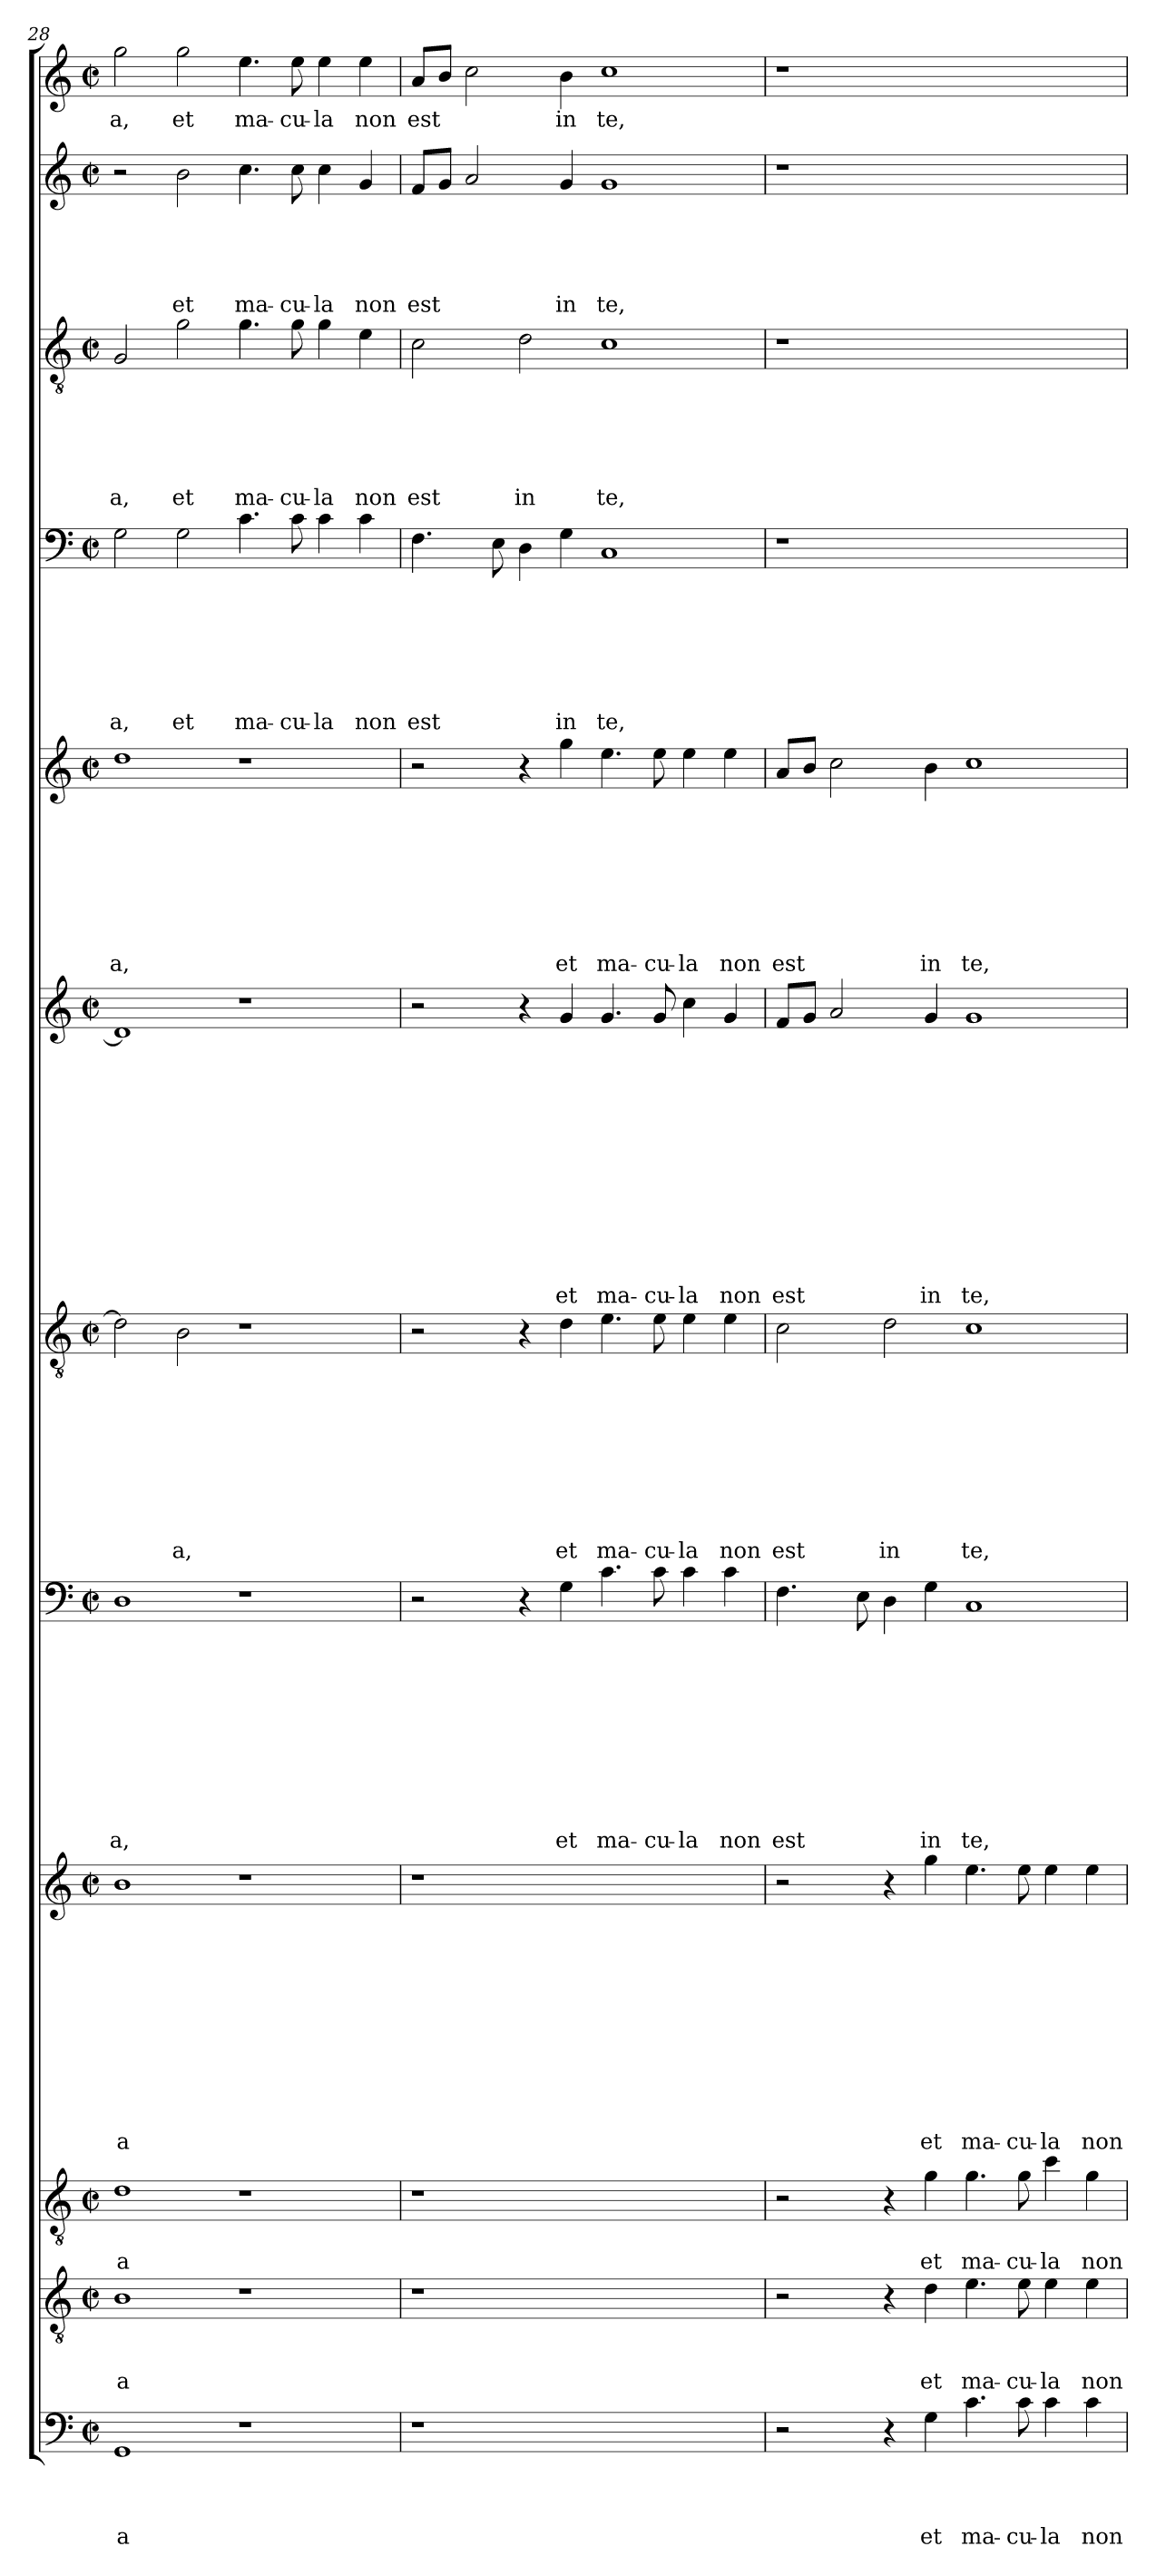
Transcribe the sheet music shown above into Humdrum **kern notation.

**kern	**text	**text	**text	**text	**kern	**text	**text	**text	**kern	**text	**text	**kern	**text	**text	**text	**text	**text	**text	**text	**text	**text	**text	**text	**kern	**text	**text	**text	**text	**text	**text	**text	**text	**text	**text	**kern	**text	**text	**text	**text	**text	**text	**text	**text	**text	**kern	**text	**text	**text	**text	**text	**text	**text	**text	**text	**text	**text	**text	**kern	**text	**text	**text	**text	**text	**text	**text	**text	**kern	**text	**text	**text	**text	**text	**text	**text	**kern	**text	**text	**text	**text	**text	**text	**kern	**text	**text	**text	**text	**text	**kern	**text
*part12	*part12	*part12	*part12	*part12	*part11	*part11	*part11	*part11	*part10	*part10	*part10	*part9	*part9	*part9	*part9	*part9	*part9	*part9	*part9	*part9	*part9	*part9	*part9	*part8	*part8	*part8	*part8	*part8	*part8	*part8	*part8	*part8	*part8	*part8	*part7	*part7	*part7	*part7	*part7	*part7	*part7	*part7	*part7	*part7	*part6	*part6	*part6	*part6	*part6	*part6	*part6	*part6	*part6	*part6	*part6	*part6	*part6	*part5	*part5	*part5	*part5	*part5	*part5	*part5	*part5	*part5	*part4	*part4	*part4	*part4	*part4	*part4	*part4	*part4	*part3	*part3	*part3	*part3	*part3	*part3	*part3	*part2	*part2	*part2	*part2	*part2	*part2	*part1	*part1
*staff12	*staff12	*staff12	*staff12	*staff12	*staff11	*staff11	*staff11	*staff11	*staff10	*staff10	*staff10	*staff9	*staff9	*staff9	*staff9	*staff9	*staff9	*staff9	*staff9	*staff9	*staff9	*staff9	*staff9	*staff8	*staff8	*staff8	*staff8	*staff8	*staff8	*staff8	*staff8	*staff8	*staff8	*staff8	*staff7	*staff7	*staff7	*staff7	*staff7	*staff7	*staff7	*staff7	*staff7	*staff7	*staff6	*staff6	*staff6	*staff6	*staff6	*staff6	*staff6	*staff6	*staff6	*staff6	*staff6	*staff6	*staff6	*staff5	*staff5	*staff5	*staff5	*staff5	*staff5	*staff5	*staff5	*staff5	*staff4	*staff4	*staff4	*staff4	*staff4	*staff4	*staff4	*staff4	*staff3	*staff3	*staff3	*staff3	*staff3	*staff3	*staff3	*staff2	*staff2	*staff2	*staff2	*staff2	*staff2	*staff1	*staff1
*clefF4	*	*	*	*	*clefGv2	*	*	*	*clefGv2	*	*	*clefG2	*	*	*	*	*	*	*	*	*	*	*	*clefF4	*	*	*	*	*	*	*	*	*	*	*clefGv2	*	*	*	*	*	*	*	*	*	*clefG2	*	*	*	*	*	*	*	*	*	*	*	*	*clefG2	*	*	*	*	*	*	*	*	*clefF4	*	*	*	*	*	*	*	*clefGv2	*	*	*	*	*	*	*clefG2	*	*	*	*	*	*clefG2	*
*k[]	*	*	*	*	*k[]	*	*	*	*k[]	*	*	*k[]	*	*	*	*	*	*	*	*	*	*	*	*k[]	*	*	*	*	*	*	*	*	*	*	*k[]	*	*	*	*	*	*	*	*	*	*k[]	*	*	*	*	*	*	*	*	*	*	*	*	*k[]	*	*	*	*	*	*	*	*	*k[]	*	*	*	*	*	*	*	*k[]	*	*	*	*	*	*	*k[]	*	*	*	*	*	*k[]	*
*C:	*	*	*	*	*C:	*	*	*	*C:	*	*	*C:	*	*	*	*	*	*	*	*	*	*	*	*C:	*	*	*	*	*	*	*	*	*	*	*C:	*	*	*	*	*	*	*	*	*	*C:	*	*	*	*	*	*	*	*	*	*	*	*	*C:	*	*	*	*	*	*	*	*	*C:	*	*	*	*	*	*	*	*C:	*	*	*	*	*	*	*C:	*	*	*	*	*	*C:	*
*M2/2	*	*	*	*	*M2/2	*	*	*	*M2/2	*	*	*M2/2	*	*	*	*	*	*	*	*	*	*	*	*M2/2	*	*	*	*	*	*	*	*	*	*	*M2/2	*	*	*	*	*	*	*	*	*	*M2/2	*	*	*	*	*	*	*	*	*	*	*	*	*M2/2	*	*	*	*	*	*	*	*	*M2/2	*	*	*	*	*	*	*	*M2/2	*	*	*	*	*	*	*M2/2	*	*	*	*	*	*M2/2	*
*met(c|)	*	*	*	*	*met(c|)	*	*	*	*met(c|)	*	*	*met(c|)	*	*	*	*	*	*	*	*	*	*	*	*met(c|)	*	*	*	*	*	*	*	*	*	*	*met(c|)	*	*	*	*	*	*	*	*	*	*met(c|)	*	*	*	*	*	*	*	*	*	*	*	*	*met(c|)	*	*	*	*	*	*	*	*	*met(c|)	*	*	*	*	*	*	*	*met(c|)	*	*	*	*	*	*	*met(c|)	*	*	*	*	*	*met(c|)	*
=28	=28	=28	=28	=28	=28	=28	=28	=28	=28	=28	=28	=28	=28	=28	=28	=28	=28	=28	=28	=28	=28	=28	=28	=28	=28	=28	=28	=28	=28	=28	=28	=28	=28	=28	=28	=28	=28	=28	=28	=28	=28	=28	=28	=28	=28	=28	=28	=28	=28	=28	=28	=28	=28	=28	=28	=28	=28	=28	=28	=28	=28	=28	=28	=28	=28	=28	=28	=28	=28	=28	=28	=28	=28	=28	=28	=28	=28	=28	=28	=28	=28	=28	=28	=28	=28	=28	=28	=28	=28
!	!	!	!	!LO:LY:b	!	!	!	!LO:LY:b	!	!	!LO:LY:b	!	!	!	!	!	!	!	!	!	!	!	!LO:LY:b	!	!	!	!	!	!	!	!	!	!	!LO:LY:b	!	!	!	!	!	!	!	!	!	!	!	!	!	!	!	!	!	!	!	!	!	!	!	!	!	!	!	!	!	!	!	!LO:LY:b	!	!	!	!	!	!	!	!LO:LY:b	!	!	!	!	!	!	!LO:LY:b	!	!	!	!	!	!	!	!LO:LY:b
1GG	.	.	.	-a	1B	.	.	-a	1d	.	-a	1b	.	.	.	.	.	.	.	.	.	.	-a	1D	.	.	.	.	.	.	.	.	.	-a,	2d\]	.	.	.	.	.	.	.	.	.	1d]	.	.	.	.	.	.	.	.	.	.	.	.	1dd	.	.	.	.	.	.	.	-a,	2G\	.	.	.	.	.	.	-a,	2G/	.	.	.	.	.	-a,	2r	.	.	.	.	.	2gg\	-a,
!	!	!	!	!	!	!	!	!	!	!	!	!	!	!	!	!	!	!	!	!	!	!	!	!	!	!	!	!	!	!	!	!	!	!	!	!	!	!	!	!	!	!	!	!LO:LY:b	!	!	!	!	!	!	!	!	!	!	!	!	!	!	!	!	!	!	!	!	!	!	!	!	!	!	!	!	!	!LO:LY:b	!	!	!	!	!	!	!LO:LY:b	!	!	!	!	!	!LO:LY:b	!	!LO:LY:b
.	.	.	.	.	.	.	.	.	.	.	.	.	.	.	.	.	.	.	.	.	.	.	.	.	.	.	.	.	.	.	.	.	.	.	2B\	.	.	.	.	.	.	.	.	-a,	.	.	.	.	.	.	.	.	.	.	.	.	.	.	.	.	.	.	.	.	.	.	2G\	.	.	.	.	.	.	et	2g\	.	.	.	.	.	et	2b\	.	.	.	.	et	2gg\	et
!	!	!	!	!	!	!	!	!	!	!	!	!	!	!	!	!	!	!	!	!	!	!	!	!	!	!	!	!	!	!	!	!	!	!	!	!	!	!	!	!	!	!	!	!	!	!	!	!	!	!	!	!	!	!	!	!	!	!	!	!	!	!	!	!	!	!	!	!	!	!	!	!	!	!LO:LY:b	!	!	!	!	!	!	!LO:LY:b	!	!	!	!	!	!LO:LY:b	!	!LO:LY:b
1r	.	.	.	.	1r	.	.	.	1r	.	.	1r	.	.	.	.	.	.	.	.	.	.	.	1r	.	.	.	.	.	.	.	.	.	.	1r	.	.	.	.	.	.	.	.	.	1r	.	.	.	.	.	.	.	.	.	.	.	.	1r	.	.	.	.	.	.	.	.	4.c\	.	.	.	.	.	.	ma-	4.g\	.	.	.	.	.	ma-	4.cc\	.	.	.	.	ma-	4.ee\	ma-
!	!	!	!	!	!	!	!	!	!	!	!	!	!	!	!	!	!	!	!	!	!	!	!	!	!	!	!	!	!	!	!	!	!	!	!	!	!	!	!	!	!	!	!	!	!	!	!	!	!	!	!	!	!	!	!	!	!	!	!	!	!	!	!	!	!	!	!	!	!	!	!	!	!	!LO:LY:b	!	!	!	!	!	!	!LO:LY:b	!	!	!	!	!	!LO:LY:b	!	!LO:LY:b
.	.	.	.	.	.	.	.	.	.	.	.	.	.	.	.	.	.	.	.	.	.	.	.	.	.	.	.	.	.	.	.	.	.	.	.	.	.	.	.	.	.	.	.	.	.	.	.	.	.	.	.	.	.	.	.	.	.	.	.	.	.	.	.	.	.	.	8c\	.	.	.	.	.	.	-cu-	8g\	.	.	.	.	.	-cu-	8cc\	.	.	.	.	-cu-	8ee\	-cu-
!	!	!	!	!	!	!	!	!	!	!	!	!	!	!	!	!	!	!	!	!	!	!	!	!	!	!	!	!	!	!	!	!	!	!	!	!	!	!	!	!	!	!	!	!	!	!	!	!	!	!	!	!	!	!	!	!	!	!	!	!	!	!	!	!	!	!	!	!	!	!	!	!	!	!LO:LY:b	!	!	!	!	!	!	!LO:LY:b	!	!	!	!	!	!LO:LY:b	!	!LO:LY:b
.	.	.	.	.	.	.	.	.	.	.	.	.	.	.	.	.	.	.	.	.	.	.	.	.	.	.	.	.	.	.	.	.	.	.	.	.	.	.	.	.	.	.	.	.	.	.	.	.	.	.	.	.	.	.	.	.	.	.	.	.	.	.	.	.	.	.	4c\	.	.	.	.	.	.	-la	4g\	.	.	.	.	.	-la	4cc\	.	.	.	.	-la	4ee\	-la
!	!	!	!	!	!	!	!	!	!	!	!	!	!	!	!	!	!	!	!	!	!	!	!	!	!	!	!	!	!	!	!	!	!	!	!	!	!	!	!	!	!	!	!	!	!	!	!	!	!	!	!	!	!	!	!	!	!	!	!	!	!	!	!	!	!	!	!	!	!	!	!	!	!	!LO:LY:b	!	!	!	!	!	!	!LO:LY:b	!	!	!	!	!	!LO:LY:b	!	!LO:LY:b
.	.	.	.	.	.	.	.	.	.	.	.	.	.	.	.	.	.	.	.	.	.	.	.	.	.	.	.	.	.	.	.	.	.	.	.	.	.	.	.	.	.	.	.	.	.	.	.	.	.	.	.	.	.	.	.	.	.	.	.	.	.	.	.	.	.	.	4c\	.	.	.	.	.	.	non	4e\	.	.	.	.	.	non	4g/	.	.	.	.	non	4ee\	non
=29	=29	=29	=29	=29	=29	=29	=29	=29	=29	=29	=29	=29	=29	=29	=29	=29	=29	=29	=29	=29	=29	=29	=29	=29	=29	=29	=29	=29	=29	=29	=29	=29	=29	=29	=29	=29	=29	=29	=29	=29	=29	=29	=29	=29	=29	=29	=29	=29	=29	=29	=29	=29	=29	=29	=29	=29	=29	=29	=29	=29	=29	=29	=29	=29	=29	=29	=29	=29	=29	=29	=29	=29	=29	=29	=29	=29	=29	=29	=29	=29	=29	=29	=29	=29	=29	=29	=29	=29	=29
!	!	!	!	!	!	!	!	!	!	!	!	!	!	!	!	!	!	!	!	!	!	!	!	!	!	!	!	!	!	!	!	!	!	!	!	!	!	!	!	!	!	!	!	!	!	!	!	!	!	!	!	!	!	!	!	!	!	!	!	!	!	!	!	!	!	!	!	!	!	!	!	!	!	!LO:LY:b	!	!	!	!	!	!	!LO:LY:b	!	!	!	!	!	!LO:LY:b	!	!LO:LY:b
1r	.	.	.	.	1r	.	.	.	1r	.	.	1r	.	.	.	.	.	.	.	.	.	.	.	2r	.	.	.	.	.	.	.	.	.	.	2r	.	.	.	.	.	.	.	.	.	2r	.	.	.	.	.	.	.	.	.	.	.	.	2r	.	.	.	.	.	.	.	.	4.F\	.	.	.	.	.	.	est	2c\	.	.	.	.	.	est	8f/L	.	.	.	.	est	8a/L	est
.	.	.	.	.	.	.	.	.	.	.	.	.	.	.	.	.	.	.	.	.	.	.	.	.	.	.	.	.	.	.	.	.	.	.	.	.	.	.	.	.	.	.	.	.	.	.	.	.	.	.	.	.	.	.	.	.	.	.	.	.	.	.	.	.	.	.	.	.	.	.	.	.	.	.	.	.	.	.	.	.	.	8g/J	.	.	.	.	.	8b/J	.
.	.	.	.	.	.	.	.	.	.	.	.	.	.	.	.	.	.	.	.	.	.	.	.	.	.	.	.	.	.	.	.	.	.	.	.	.	.	.	.	.	.	.	.	.	.	.	.	.	.	.	.	.	.	.	.	.	.	.	.	.	.	.	.	.	.	.	.	.	.	.	.	.	.	.	.	.	.	.	.	.	.	2a/	.	.	.	.	.	2cc\	.
.	.	.	.	.	.	.	.	.	.	.	.	.	.	.	.	.	.	.	.	.	.	.	.	.	.	.	.	.	.	.	.	.	.	.	.	.	.	.	.	.	.	.	.	.	.	.	.	.	.	.	.	.	.	.	.	.	.	.	.	.	.	.	.	.	.	.	8E\	.	.	.	.	.	.	.	.	.	.	.	.	.	.	.	.	.	.	.	.	.	.
!	!	!	!	!	!	!	!	!	!	!	!	!	!	!	!	!	!	!	!	!	!	!	!	!	!	!	!	!	!	!	!	!	!	!	!	!	!	!	!	!	!	!	!	!	!	!	!	!	!	!	!	!	!	!	!	!	!	!	!	!	!	!	!	!	!	!	!	!	!	!	!	!	!	!	!	!	!	!	!	!	!LO:LY:b	!	!	!	!	!	!	!	!
.	.	.	.	.	.	.	.	.	.	.	.	.	.	.	.	.	.	.	.	.	.	.	.	4r	.	.	.	.	.	.	.	.	.	.	4r	.	.	.	.	.	.	.	.	.	4r	.	.	.	.	.	.	.	.	.	.	.	.	4r	.	.	.	.	.	.	.	.	4D\	.	.	.	.	.	.	.	2d\	.	.	.	.	.	in	.	.	.	.	.	.	.	.
!	!	!	!	!	!	!	!	!	!	!	!	!	!	!	!	!	!	!	!	!	!	!	!	!	!	!	!	!	!	!	!	!	!	!LO:LY:b	!	!	!	!	!	!	!	!	!	!LO:LY:b	!	!	!	!	!	!	!	!	!	!	!	!	!LO:LY:b	!	!	!	!	!	!	!	!	!LO:LY:b	!	!	!	!	!	!	!	!LO:LY:b	!	!	!	!	!	!	!	!	!	!	!	!	!LO:LY:b	!	!LO:LY:b
.	.	.	.	.	.	.	.	.	.	.	.	.	.	.	.	.	.	.	.	.	.	.	.	4G\	.	.	.	.	.	.	.	.	.	et	4d\	.	.	.	.	.	.	.	.	et	4g/	.	.	.	.	.	.	.	.	.	.	.	et	4gg\	.	.	.	.	.	.	.	et	4G\	.	.	.	.	.	.	in	.	.	.	.	.	.	.	4g/	.	.	.	.	in	4b\	in
!	!	!	!	!	!	!	!	!	!	!	!	!	!	!	!	!	!	!	!	!	!	!	!	!	!	!	!	!	!	!	!	!	!	!LO:LY:b	!	!	!	!	!	!	!	!	!	!LO:LY:b	!	!	!	!	!	!	!	!	!	!	!	!	!LO:LY:b	!	!	!	!	!	!	!	!	!LO:LY:b	!	!	!	!	!	!	!	!LO:LY:b	!	!	!	!	!	!	!LO:LY:b	!	!	!	!	!	!LO:LY:b	!	!LO:LY:b
1ryy	.	.	.	.	1ryy	.	.	.	1ryy	.	.	1ryy	.	.	.	.	.	.	.	.	.	.	.	4.c\	.	.	.	.	.	.	.	.	.	ma-	4.e\	.	.	.	.	.	.	.	.	ma-	4.g/	.	.	.	.	.	.	.	.	.	.	.	ma-	4.ee\	.	.	.	.	.	.	.	ma-	1C	.	.	.	.	.	.	te,	1c	.	.	.	.	.	te,	1g	.	.	.	.	te,	1cc	te,
!	!	!	!	!	!	!	!	!	!	!	!	!	!	!	!	!	!	!	!	!	!	!	!	!	!	!	!	!	!	!	!	!	!	!LO:LY:b	!	!	!	!	!	!	!	!	!	!LO:LY:b	!	!	!	!	!	!	!	!	!	!	!	!	!LO:LY:b	!	!	!	!	!	!	!	!	!LO:LY:b	!	!	!	!	!	!	!	!	!	!	!	!	!	!	!	!	!	!	!	!	!	!	!
.	.	.	.	.	.	.	.	.	.	.	.	.	.	.	.	.	.	.	.	.	.	.	.	8c\	.	.	.	.	.	.	.	.	.	-cu-	8e\	.	.	.	.	.	.	.	.	-cu-	8g/	.	.	.	.	.	.	.	.	.	.	.	-cu-	8ee\	.	.	.	.	.	.	.	-cu-	.	.	.	.	.	.	.	.	.	.	.	.	.	.	.	.	.	.	.	.	.	.	.
!	!	!	!	!	!	!	!	!	!	!	!	!	!	!	!	!	!	!	!	!	!	!	!	!	!	!	!	!	!	!	!	!	!	!LO:LY:b	!	!	!	!	!	!	!	!	!	!LO:LY:b	!	!	!	!	!	!	!	!	!	!	!	!	!LO:LY:b	!	!	!	!	!	!	!	!	!LO:LY:b	!	!	!	!	!	!	!	!	!	!	!	!	!	!	!	!	!	!	!	!	!	!	!
.	.	.	.	.	.	.	.	.	.	.	.	.	.	.	.	.	.	.	.	.	.	.	.	4c\	.	.	.	.	.	.	.	.	.	-la	4e\	.	.	.	.	.	.	.	.	-la	4cc\	.	.	.	.	.	.	.	.	.	.	.	-la	4ee\	.	.	.	.	.	.	.	-la	.	.	.	.	.	.	.	.	.	.	.	.	.	.	.	.	.	.	.	.	.	.	.
!	!	!	!	!	!	!	!	!	!	!	!	!	!	!	!	!	!	!	!	!	!	!	!	!	!	!	!	!	!	!	!	!	!	!LO:LY:b	!	!	!	!	!	!	!	!	!	!LO:LY:b	!	!	!	!	!	!	!	!	!	!	!	!	!LO:LY:b	!	!	!	!	!	!	!	!	!LO:LY:b	!	!	!	!	!	!	!	!	!	!	!	!	!	!	!	!	!	!	!	!	!	!	!
.	.	.	.	.	.	.	.	.	.	.	.	.	.	.	.	.	.	.	.	.	.	.	.	4c\	.	.	.	.	.	.	.	.	.	non	4e\	.	.	.	.	.	.	.	.	non	4g/	.	.	.	.	.	.	.	.	.	.	.	non	4ee\	.	.	.	.	.	.	.	non	.	.	.	.	.	.	.	.	.	.	.	.	.	.	.	.	.	.	.	.	.	.	.
=30	=30	=30	=30	=30	=30	=30	=30	=30	=30	=30	=30	=30	=30	=30	=30	=30	=30	=30	=30	=30	=30	=30	=30	=30	=30	=30	=30	=30	=30	=30	=30	=30	=30	=30	=30	=30	=30	=30	=30	=30	=30	=30	=30	=30	=30	=30	=30	=30	=30	=30	=30	=30	=30	=30	=30	=30	=30	=30	=30	=30	=30	=30	=30	=30	=30	=30	=30	=30	=30	=30	=30	=30	=30	=30	=30	=30	=30	=30	=30	=30	=30	=30	=30	=30	=30	=30	=30	=30	=30
!	!	!	!	!	!	!	!	!	!	!	!	!	!	!	!	!	!	!	!	!	!	!	!	!	!	!	!	!	!	!	!	!	!	!LO:LY:b	!	!	!	!	!	!	!	!	!	!LO:LY:b	!	!	!	!	!	!	!	!	!	!	!	!	!LO:LY:b	!	!	!	!	!	!	!	!	!LO:LY:b	!	!	!	!	!	!	!	!	!	!	!	!	!	!	!	!	!	!	!	!	!	!	!
2r	.	.	.	.	2r	.	.	.	2r	.	.	2r	.	.	.	.	.	.	.	.	.	.	.	4.F\	.	.	.	.	.	.	.	.	.	est	2c\	.	.	.	.	.	.	.	.	est	8f/L	.	.	.	.	.	.	.	.	.	.	.	est	8a/L	.	.	.	.	.	.	.	est	1r	.	.	.	.	.	.	.	1r	.	.	.	.	.	.	1r	.	.	.	.	.	1r	.
.	.	.	.	.	.	.	.	.	.	.	.	.	.	.	.	.	.	.	.	.	.	.	.	.	.	.	.	.	.	.	.	.	.	.	.	.	.	.	.	.	.	.	.	.	8g/J	.	.	.	.	.	.	.	.	.	.	.	.	8b/J	.	.	.	.	.	.	.	.	.	.	.	.	.	.	.	.	.	.	.	.	.	.	.	.	.	.	.	.	.	.	.
.	.	.	.	.	.	.	.	.	.	.	.	.	.	.	.	.	.	.	.	.	.	.	.	.	.	.	.	.	.	.	.	.	.	.	.	.	.	.	.	.	.	.	.	.	2a/	.	.	.	.	.	.	.	.	.	.	.	.	2cc\	.	.	.	.	.	.	.	.	.	.	.	.	.	.	.	.	.	.	.	.	.	.	.	.	.	.	.	.	.	.	.
.	.	.	.	.	.	.	.	.	.	.	.	.	.	.	.	.	.	.	.	.	.	.	.	8E\	.	.	.	.	.	.	.	.	.	.	.	.	.	.	.	.	.	.	.	.	.	.	.	.	.	.	.	.	.	.	.	.	.	.	.	.	.	.	.	.	.	.	.	.	.	.	.	.	.	.	.	.	.	.	.	.	.	.	.	.	.	.	.	.	.
!	!	!	!	!	!	!	!	!	!	!	!	!	!	!	!	!	!	!	!	!	!	!	!	!	!	!	!	!	!	!	!	!	!	!	!	!	!	!	!	!	!	!	!	!LO:LY:b	!	!	!	!	!	!	!	!	!	!	!	!	!	!	!	!	!	!	!	!	!	!	!	!	!	!	!	!	!	!	!	!	!	!	!	!	!	!	!	!	!	!	!	!	!
4r	.	.	.	.	4r	.	.	.	4r	.	.	4r	.	.	.	.	.	.	.	.	.	.	.	4D\	.	.	.	.	.	.	.	.	.	.	2d\	.	.	.	.	.	.	.	.	in	.	.	.	.	.	.	.	.	.	.	.	.	.	.	.	.	.	.	.	.	.	.	.	.	.	.	.	.	.	.	.	.	.	.	.	.	.	.	.	.	.	.	.	.	.
!	!	!	!	!LO:LY:b	!	!	!	!LO:LY:b	!	!	!LO:LY:b	!	!	!	!	!	!	!	!	!	!	!	!LO:LY:b	!	!	!	!	!	!	!	!	!	!	!LO:LY:b	!	!	!	!	!	!	!	!	!	!	!	!	!	!	!	!	!	!	!	!	!	!	!LO:LY:b	!	!	!	!	!	!	!	!	!LO:LY:b	!	!	!	!	!	!	!	!	!	!	!	!	!	!	!	!	!	!	!	!	!	!	!
4G\	.	.	.	et	4d\	.	.	et	4g\	.	et	4gg\	.	.	.	.	.	.	.	.	.	.	et	4G\	.	.	.	.	.	.	.	.	.	in	.	.	.	.	.	.	.	.	.	.	4g/	.	.	.	.	.	.	.	.	.	.	.	in	4b\	.	.	.	.	.	.	.	in	.	.	.	.	.	.	.	.	.	.	.	.	.	.	.	.	.	.	.	.	.	.	.
!	!	!	!	!LO:LY:b	!	!	!	!LO:LY:b	!	!	!LO:LY:b	!	!	!	!	!	!	!	!	!	!	!	!LO:LY:b	!	!	!	!	!	!	!	!	!	!	!LO:LY:b	!	!	!	!	!	!	!	!	!	!LO:LY:b	!	!	!	!	!	!	!	!	!	!	!	!	!LO:LY:b	!	!	!	!	!	!	!	!	!LO:LY:b	!	!	!	!	!	!	!	!	!	!	!	!	!	!	!	!	!	!	!	!	!	!	!
4.c\	.	.	.	ma-	4.e\	.	.	ma-	4.g\	.	ma-	4.ee\	.	.	.	.	.	.	.	.	.	.	ma-	1C	.	.	.	.	.	.	.	.	.	te,	1c	.	.	.	.	.	.	.	.	te,	1g	.	.	.	.	.	.	.	.	.	.	.	te,	1cc	.	.	.	.	.	.	.	te,	1ryy	.	.	.	.	.	.	.	1ryy	.	.	.	.	.	.	1ryy	.	.	.	.	.	1ryy	.
!	!	!	!	!LO:LY:b	!	!	!	!LO:LY:b	!	!	!LO:LY:b	!	!	!	!	!	!	!	!	!	!	!	!LO:LY:b	!	!	!	!	!	!	!	!	!	!	!	!	!	!	!	!	!	!	!	!	!	!	!	!	!	!	!	!	!	!	!	!	!	!	!	!	!	!	!	!	!	!	!	!	!	!	!	!	!	!	!	!	!	!	!	!	!	!	!	!	!	!	!	!	!	!
8c\	.	.	.	-cu-	8e\	.	.	-cu-	8g\	.	-cu-	8ee\	.	.	.	.	.	.	.	.	.	.	-cu-	.	.	.	.	.	.	.	.	.	.	.	.	.	.	.	.	.	.	.	.	.	.	.	.	.	.	.	.	.	.	.	.	.	.	.	.	.	.	.	.	.	.	.	.	.	.	.	.	.	.	.	.	.	.	.	.	.	.	.	.	.	.	.	.	.	.
!	!	!	!	!LO:LY:b	!	!	!	!LO:LY:b	!	!	!LO:LY:b	!	!	!	!	!	!	!	!	!	!	!	!LO:LY:b	!	!	!	!	!	!	!	!	!	!	!	!	!	!	!	!	!	!	!	!	!	!	!	!	!	!	!	!	!	!	!	!	!	!	!	!	!	!	!	!	!	!	!	!	!	!	!	!	!	!	!	!	!	!	!	!	!	!	!	!	!	!	!	!	!	!
4c\	.	.	.	-la	4e\	.	.	-la	4cc\	.	-la	4ee\	.	.	.	.	.	.	.	.	.	.	-la	.	.	.	.	.	.	.	.	.	.	.	.	.	.	.	.	.	.	.	.	.	.	.	.	.	.	.	.	.	.	.	.	.	.	.	.	.	.	.	.	.	.	.	.	.	.	.	.	.	.	.	.	.	.	.	.	.	.	.	.	.	.	.	.	.	.
!	!	!	!	!LO:LY:b	!	!	!	!LO:LY:b	!	!	!LO:LY:b	!	!	!	!	!	!	!	!	!	!	!	!LO:LY:b	!	!	!	!	!	!	!	!	!	!	!	!	!	!	!	!	!	!	!	!	!	!	!	!	!	!	!	!	!	!	!	!	!	!	!	!	!	!	!	!	!	!	!	!	!	!	!	!	!	!	!	!	!	!	!	!	!	!	!	!	!	!	!	!	!	!
4c\	.	.	.	non	4e\	.	.	non	4g\	.	non	4ee\	.	.	.	.	.	.	.	.	.	.	non	.	.	.	.	.	.	.	.	.	.	.	.	.	.	.	.	.	.	.	.	.	.	.	.	.	.	.	.	.	.	.	.	.	.	.	.	.	.	.	.	.	.	.	.	.	.	.	.	.	.	.	.	.	.	.	.	.	.	.	.	.	.	.	.	.	.
=	=	=	=	=	=	=	=	=	=	=	=	=	=	=	=	=	=	=	=	=	=	=	=	=	=	=	=	=	=	=	=	=	=	=	=	=	=	=	=	=	=	=	=	=	=	=	=	=	=	=	=	=	=	=	=	=	=	=	=	=	=	=	=	=	=	=	=	=	=	=	=	=	=	=	=	=	=	=	=	=	=	=	=	=	=	=	=	=	=
*-	*-	*-	*-	*-	*-	*-	*-	*-	*-	*-	*-	*-	*-	*-	*-	*-	*-	*-	*-	*-	*-	*-	*-	*-	*-	*-	*-	*-	*-	*-	*-	*-	*-	*-	*-	*-	*-	*-	*-	*-	*-	*-	*-	*-	*-	*-	*-	*-	*-	*-	*-	*-	*-	*-	*-	*-	*-	*-	*-	*-	*-	*-	*-	*-	*-	*-	*-	*-	*-	*-	*-	*-	*-	*-	*-	*-	*-	*-	*-	*-	*-	*-	*-	*-	*-	*-	*-	*-	*-
